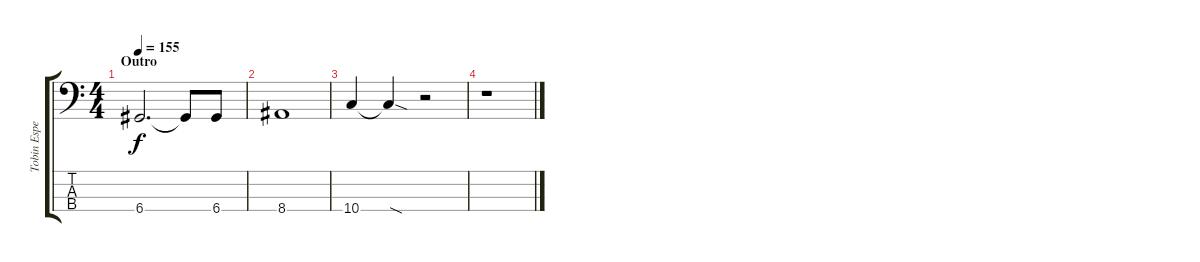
\track ("Tobin Esperance (Bass Guitar)" "Tobin Espe") {instrument electricbassfinger}
\staff {score tabs}
\tuning (G2 D2 A1 D1) {hide}
\ts (4 4)
\section ("" "Outro")
\tempo 155
\clef f4
\ks c
6.4.2{d dy f} 6.4{t}.8 6.4.8 |
8.4.1 |
10.4.4 10.4{sod t}.4 r.2 |
r.1
